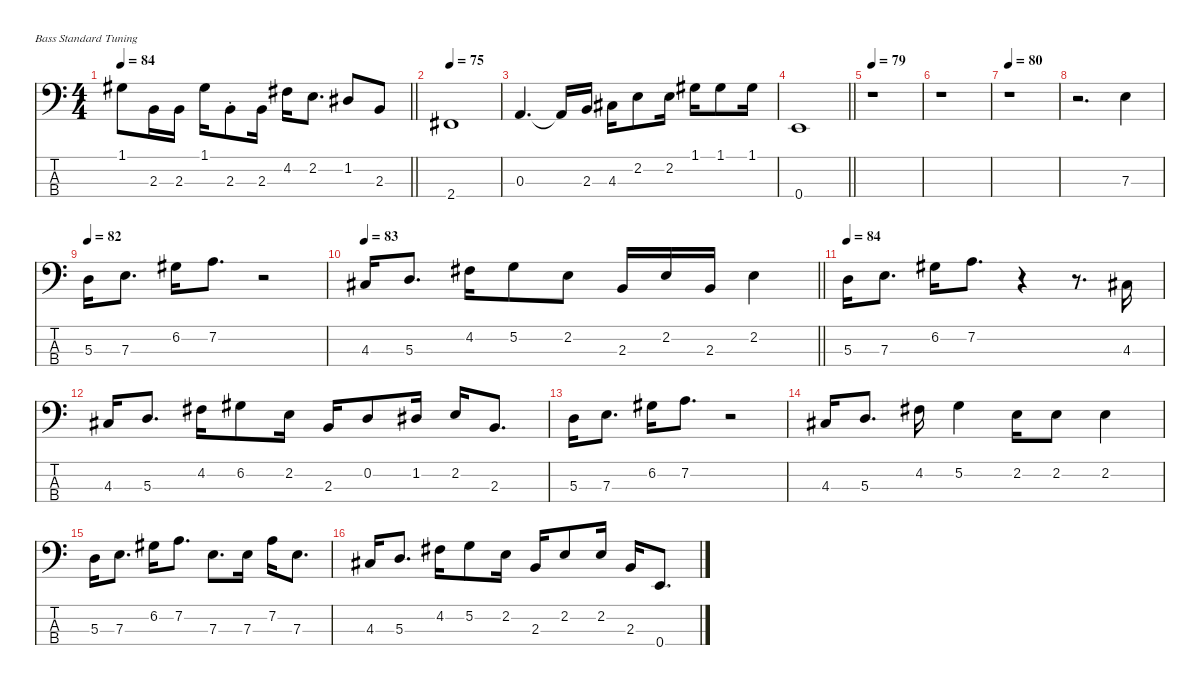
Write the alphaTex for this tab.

\defaultSystemsLayout 4
\hideDynamics
\bracketExtendMode nobrackets
\singleTrackTrackNamePolicy hidden
\multiTrackTrackNamePolicy hidden
\firstSystemTrackNameMode fullname
\firstSystemTrackNameOrientation horizontal
\otherSystemsTrackNameOrientation horizontal
\track ("John Paul Jones (Bass)" "el.bs.") {defaultSystemsLayout 4 instrument electricbassfinger}
\staff {score tabs}
\tuning (G2 D2 A1 E1)
\ts (4 4)
\tempo 84
\clef f4
\barLineRight lightlight
\ks c
1.1{acc #}.8{dy f beam Down} 2.3.16{beam Down} 2.3.16{beam Down} 1.1{acc #}.16{beam Down} 2.3{st}.8{beam Down} 2.3.16{beam Down} 4.2{acc #}.16{beam Down} 2.2.8{d beam Down} 1.2{acc #}.8{beam Up} 2.3.8{beam Up} |
\tempo 75
2.4{acc #}.1{beam Up} |
0.3.4{d beam Up} 0.3{t}.16{beam Up} 2.3.16{beam Up} 4.3{acc #}.16{beam Down} 2.2.8{beam Down} 2.2.16{beam Down} 1.1{acc #}.16{beam Down} 1.1{acc #}.8{beam Down} 1.1{acc #}.16{beam Down} |
\barLineRight lightlight
0.4.1{beam Up} |
\tempo 79
r.1{beam Down} |
r.1{beam Down} |
\tempo 80
r.1{beam Down} |
r.2{d beam Down} 7.3.4{beam Down} |
\tempo 82
5.3.16{beam Down} 7.3.8{d beam Down} 6.2{acc #}.16{beam Down} 7.2.8{d beam Down} r.2{beam Down} |
\tempo 83
\barLineRight lightlight
4.3{acc #}.16{beam Up} 5.3.8{d beam Up} 4.2{acc #}.16{beam Down} 5.2.8{beam Down} 2.2.8{beam Down} 2.3.16{beam Up} 2.2.16{beam Up} 2.3.16{beam Up} 2.2.4{beam Down} |
\tempo 84
5.3.16{beam Down} 7.3.8{d beam Down} 6.2{acc #}.16{beam Down} 7.2.8{d beam Down} r.4{beam Down} r.8{d beam Down} 4.3{acc #}.16{beam Up} |
4.3{acc #}.16{beam Up} 5.3.8{d beam Up} 4.2{acc #}.16{beam Down} 6.2{acc #}.8{beam Down} 2.2.16{beam Down} 2.3.16{beam Up} 0.2.8{beam Up} 1.2{acc #}.16{beam Up} 2.2.16{beam Up} 2.3.8{d beam Up} |
5.3.16{beam Down} 7.3.8{d beam Down} 6.2{acc #}.16{beam Down} 7.2.8{d beam Down} r.2{beam Down} |
4.3{acc #}.16{beam Up} 5.3.8{d beam Up} 4.2{acc #}.16{beam Down} 5.2.4{beam Down} 2.2.16{beam Down} 2.2.8{beam Down} 2.2.4{beam Down} |
5.3.16{beam Down} 7.3.8{d beam Down} 6.2{acc #}.16{beam Down} 7.2.8{d beam Down} 7.3.8{d beam Down} 7.3.16{beam Down} 7.2.16{beam Down} 7.3.8{d beam Down} |
4.3{acc #}.16{beam Up} 5.3.8{d beam Up} 4.2{acc #}.16{beam Down} 5.2.8{beam Down} 2.2.16{beam Down} 2.3.16{beam Up} 2.2.8{beam Up} 2.2.16{beam Up} 2.3.16{beam Up} 0.4.8{d beam Up}
